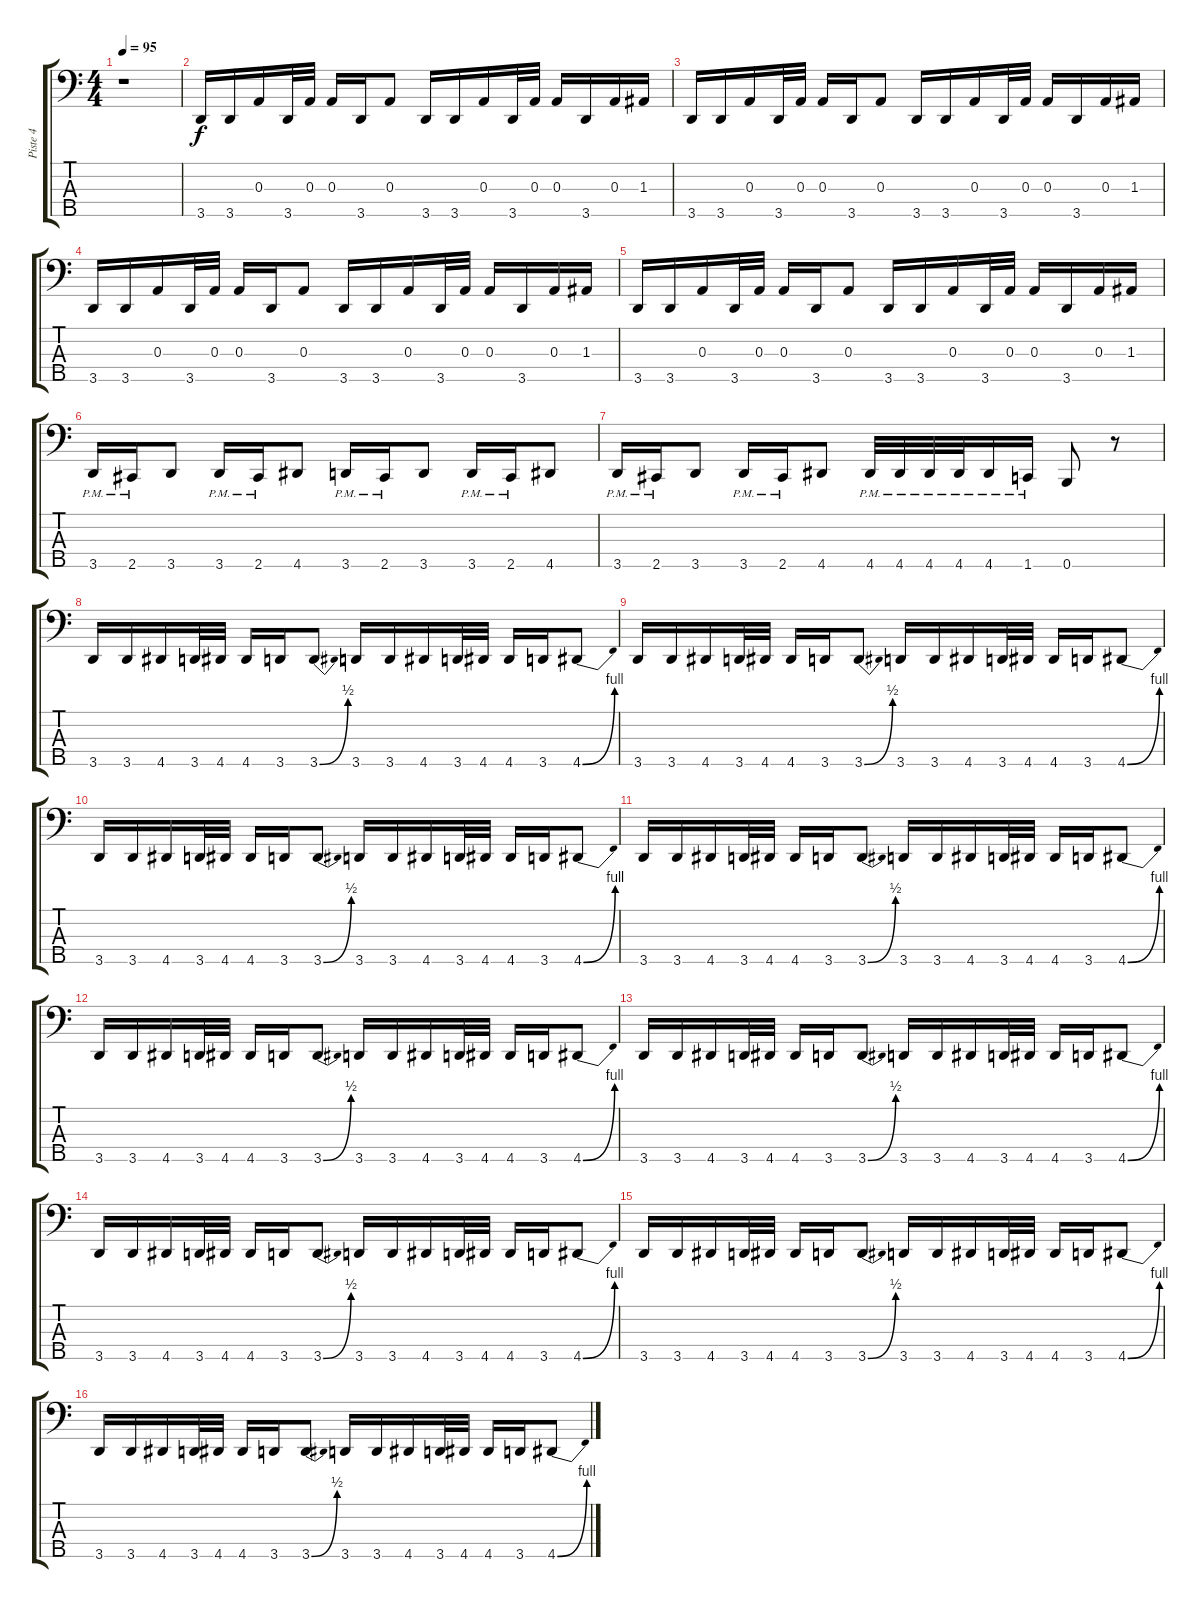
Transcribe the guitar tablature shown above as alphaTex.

\track ("Piste 4" "Piste 4") {instrument electricbassfinger}
\staff {score tabs}
\tuning (G2 D2 A1 E1 B0) {hide}
\ts (4 4)
\tempo 95
\clef f4
\ks c
r.1{dy f instrument electricbassfinger} |
3.5.16 3.5.16 0.3.16 3.5.32 0.3.32 0.3.16 3.5.16 0.3.8 3.5.16 3.5.16 0.3.16 3.5.32 0.3.32 0.3.16 3.5.16 0.3.16 1.3.16 |
3.5.16 3.5.16 0.3.16 3.5.32 0.3.32 0.3.16 3.5.16 0.3.8 3.5.16 3.5.16 0.3.16 3.5.32 0.3.32 0.3.16 3.5.16 0.3.16 1.3.16 |
3.5.16 3.5.16 0.3.16 3.5.32 0.3.32 0.3.16 3.5.16 0.3.8 3.5.16 3.5.16 0.3.16 3.5.32 0.3.32 0.3.16 3.5.16 0.3.16 1.3.16 |
3.5.16 3.5.16 0.3.16 3.5.32 0.3.32 0.3.16 3.5.16 0.3.8 3.5.16 3.5.16 0.3.16 3.5.32 0.3.32 0.3.16 3.5.16 0.3.16 1.3.16 |
3.5{pm}.16 2.5{pm}.16 3.5.8 3.5{pm}.16 2.5{pm}.16 4.5.8 3.5{pm}.16 2.5{pm}.16 3.5.8 3.5{pm}.16 2.5{pm}.16 4.5.8 |
3.5{pm}.16 2.5{pm}.16 3.5.8 3.5{pm}.16 2.5{pm}.16 4.5.8 4.5{pm}.32 4.5{pm}.32 4.5{pm}.32 4.5{pm}.32 4.5{pm}.16 1.5{pm}.16 0.5.8 r.8 |
3.5.16 3.5.16 4.5.16 3.5.32 4.5.32 4.5.16 3.5.16 3.5{be (bend 0 0 60 2)}.8 3.5.16 3.5.16 4.5.16 3.5.32 4.5.32 4.5.16 3.5.16 4.5{be (bend 0 0 60 4)}.8 |
3.5.16 3.5.16 4.5.16 3.5.32 4.5.32 4.5.16 3.5.16 3.5{be (bend 0 0 60 2)}.8 3.5.16 3.5.16 4.5.16 3.5.32 4.5.32 4.5.16 3.5.16 4.5{be (bend 0 0 60 4)}.8 |
3.5.16 3.5.16 4.5.16 3.5.32 4.5.32 4.5.16 3.5.16 3.5{be (bend 0 0 60 2)}.8 3.5.16 3.5.16 4.5.16 3.5.32 4.5.32 4.5.16 3.5.16 4.5{be (bend 0 0 60 4)}.8 |
3.5.16 3.5.16 4.5.16 3.5.32 4.5.32 4.5.16 3.5.16 3.5{be (bend 0 0 60 2)}.8 3.5.16 3.5.16 4.5.16 3.5.32 4.5.32 4.5.16 3.5.16 4.5{be (bend 0 0 60 4)}.8 |
3.5.16 3.5.16 4.5.16 3.5.32 4.5.32 4.5.16 3.5.16 3.5{be (bend 0 0 60 2)}.8 3.5.16 3.5.16 4.5.16 3.5.32 4.5.32 4.5.16 3.5.16 4.5{be (bend 0 0 60 4)}.8 |
3.5.16 3.5.16 4.5.16 3.5.32 4.5.32 4.5.16 3.5.16 3.5{be (bend 0 0 60 2)}.8 3.5.16 3.5.16 4.5.16 3.5.32 4.5.32 4.5.16 3.5.16 4.5{be (bend 0 0 60 4)}.8 |
3.5.16 3.5.16 4.5.16 3.5.32 4.5.32 4.5.16 3.5.16 3.5{be (bend 0 0 60 2)}.8 3.5.16 3.5.16 4.5.16 3.5.32 4.5.32 4.5.16 3.5.16 4.5{be (bend 0 0 60 4)}.8 |
3.5.16 3.5.16 4.5.16 3.5.32 4.5.32 4.5.16 3.5.16 3.5{be (bend 0 0 60 2)}.8 3.5.16 3.5.16 4.5.16 3.5.32 4.5.32 4.5.16 3.5.16 4.5{be (bend 0 0 60 4)}.8 |
3.5.16 3.5.16 4.5.16 3.5.32 4.5.32 4.5.16 3.5.16 3.5{be (bend 0 0 60 2)}.8 3.5.16 3.5.16 4.5.16 3.5.32 4.5.32 4.5.16 3.5.16 4.5{be (bend 0 0 60 4)}.8
